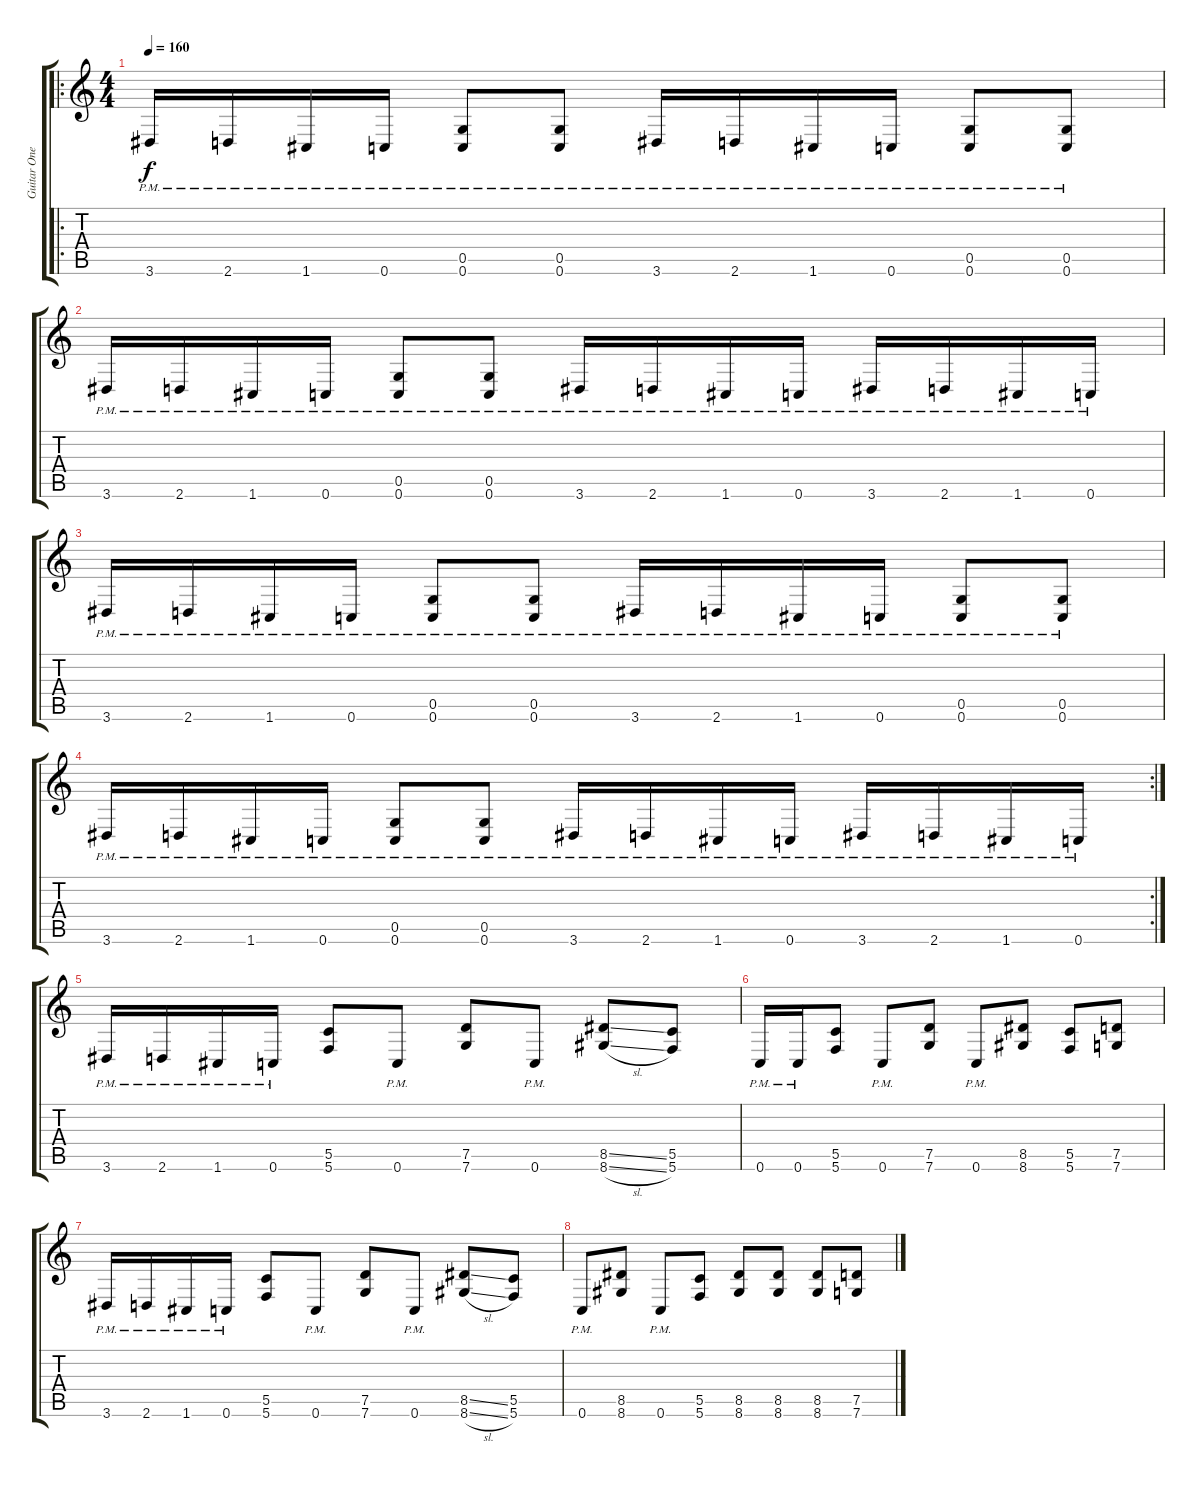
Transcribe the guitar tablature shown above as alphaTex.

\track ("Guitar One" "Guitar One") {instrument distortionguitar}
\staff {score tabs}
\tuning (D4 A3 F3 C3 G2 C2) {hide}
\ro
\ts (4 4)
\tempo 160
\clef g2
\ks c
3.6{pm}.16{dy f instrument distortionguitar} 2.6{pm}.16 1.6{pm}.16 0.6{pm}.16 (0.5{pm} 0.6{pm}).8 (0.5{pm} 0.6{pm}).8 3.6{pm}.16 2.6{pm}.16 1.6{pm}.16 0.6{pm}.16 (0.5{pm} 0.6{pm}).8 (0.5{pm} 0.6{pm}).8 |
3.6{pm}.16 2.6{pm}.16 1.6{pm}.16 0.6{pm}.16 (0.5{pm} 0.6{pm}).8 (0.5{pm} 0.6{pm}).8 3.6{pm}.16 2.6{pm}.16 1.6{pm}.16 0.6{pm}.16 3.6{pm}.16 2.6{pm}.16 1.6{pm}.16 0.6{pm}.16 |
3.6{pm}.16 2.6{pm}.16 1.6{pm}.16 0.6{pm}.16 (0.5{pm} 0.6{pm}).8 (0.5{pm} 0.6{pm}).8 3.6{pm}.16 2.6{pm}.16 1.6{pm}.16 0.6{pm}.16 (0.5{pm} 0.6{pm}).8 (0.5{pm} 0.6{pm}).8 |
\rc 2
3.6{pm}.16 2.6{pm}.16 1.6{pm}.16 0.6{pm}.16 (0.5{pm} 0.6{pm}).8 (0.5{pm} 0.6{pm}).8 3.6{pm}.16 2.6{pm}.16 1.6{pm}.16 0.6{pm}.16 3.6{pm}.16 2.6{pm}.16 1.6{pm}.16 0.6{pm}.16 |
3.6{pm}.16 2.6{pm}.16 1.6{pm}.16 0.6{pm}.16 (5.5 5.6).8 0.6{pm}.8 (7.5 7.6).8 0.6{pm}.8 (8.5{ss} 8.6{sl}).8 (5.5 5.6).8 |
0.6{pm}.16 0.6{pm}.16 (5.5 5.6).8 0.6{pm}.8 (7.5 7.6).8 0.6{pm}.8 (8.5 8.6).8 (5.5 5.6).8 (7.5 7.6).8 |
3.6{pm}.16 2.6{pm}.16 1.6{pm}.16 0.6{pm}.16 (5.5 5.6).8 0.6{pm}.8 (7.5 7.6).8 0.6{pm}.8 (8.5{ss} 8.6{sl}).8 (5.5 5.6).8 |
0.6{pm}.8 (8.5 8.6).8 0.6{pm}.8 (5.5 5.6).8 (8.5 8.6).8 (8.5 8.6).8 (8.5 8.6).8 (7.5 7.6).8
